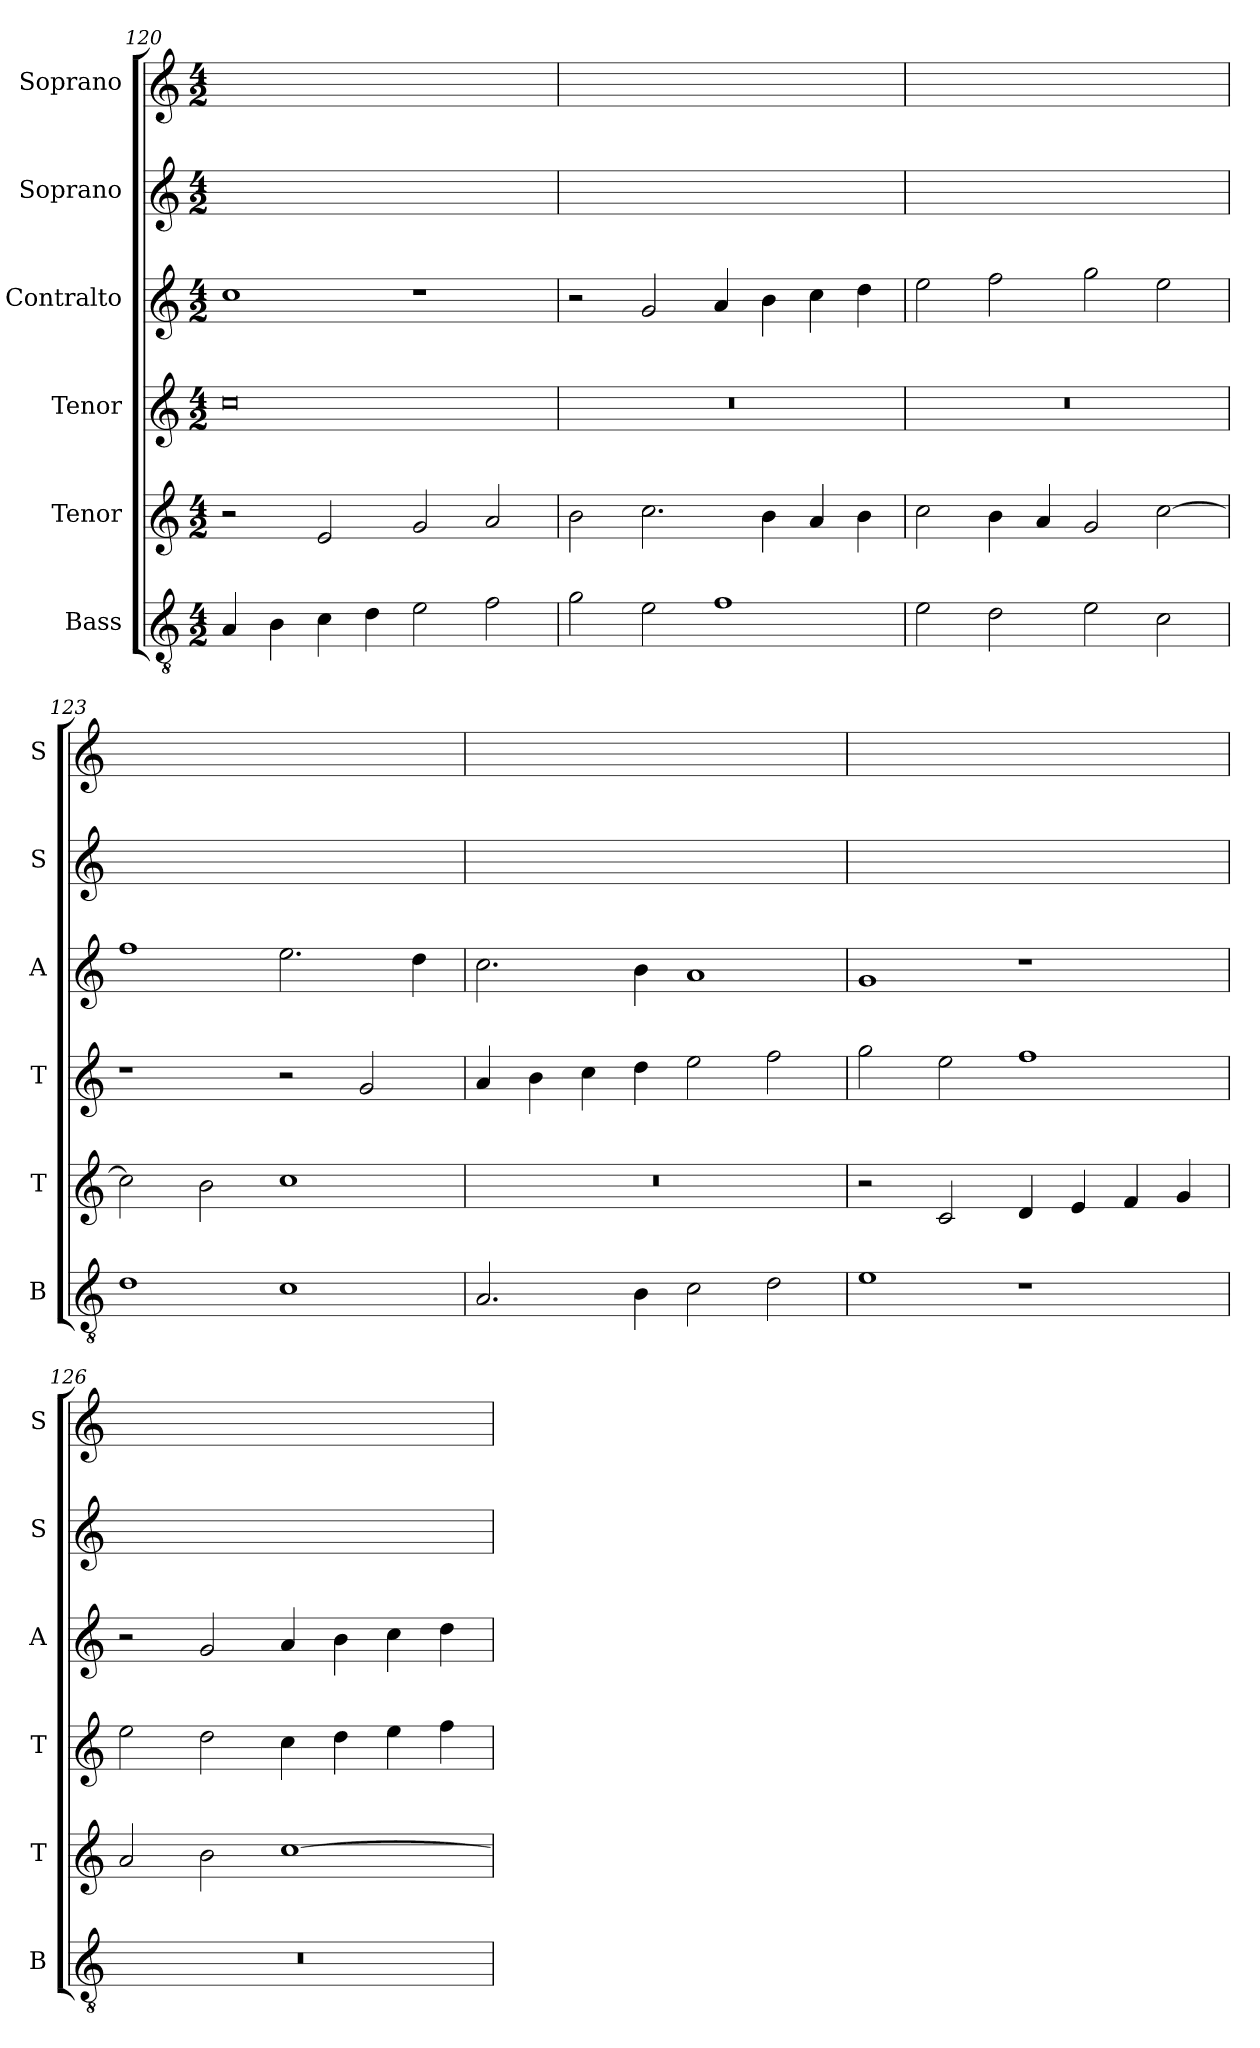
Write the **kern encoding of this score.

**kern	**kern	**kern	**kern	**kern	**kern
*part6	*part5	*part4	*part3	*part2	*part1
*staff6	*staff5	*staff4	*staff3	*staff2	*staff1
*I"Bass	*I"Tenor	*I"Tenor	*I"Contralto	*I"Soprano	*I"Soprano
*I'B	*I'T	*I'T	*I'A	*I'S	*I'S
*clefGv2	*clefG2	*clefG2	*clefG2	*clefG2	*clefG2
*k[]	*k[]	*k[]	*k[]	*k[]	*k[]
*C:ion	*C:ion	*C:ion	*C:ion	*C:ion	*C:ion
*M4/2	*M4/2	*M4/2	*M4/2	*M4/2	*M4/2
=120	=120	=120	=120	=120	=120
4A	2r	0cc	1cc	0ryy	0ryy
4B	.	.	.	.	.
4c	2e	.	.	.	.
4d	.	.	.	.	.
2e	2g	.	1r	.	.
2f	2a	.	.	.	.
=121	=121	=121	=121	=121	=121
2g	2b	0r	2r	0ryy	0ryy
2e	2.cc	.	2g	.	.
1f	.	.	4a	.	.
.	4b	.	4b	.	.
.	4a	.	4cc	.	.
.	4b	.	4dd	.	.
=122	=122	=122	=122	=122	=122
2e	2cc	0r	2ee	0ryy	0ryy
2d	4b	.	2ff	.	.
.	4a	.	.	.	.
2e	2g	.	2gg	.	.
2c	[2cc	.	2ee	.	.
=123	=123	=123	=123	=123	=123
1d	2cc]	1r	1ff	0ryy	0ryy
.	2b	.	.	.	.
1c	1cc	2r	2.ee	.	.
.	.	2g	.	.	.
.	.	.	4dd	.	.
=124	=124	=124	=124	=124	=124
2.A	0r	4a	2.cc	0ryy	0ryy
.	.	4b	.	.	.
.	.	4cc	.	.	.
4B	.	4dd	4b	.	.
2c	.	2ee	1a	.	.
2d	.	2ff	.	.	.
=125	=125	=125	=125	=125	=125
1e	2r	2gg	1g	0ryy	0ryy
.	2c	2ee	.	.	.
1r	4d	1ff	1r	.	.
.	4e	.	.	.	.
.	4f	.	.	.	.
.	4g	.	.	.	.
=126	=126	=126	=126	=126	=126
0r	2a	2ee	2r	0ryy	0ryy
.	2b	2dd	2g	.	.
.	[1cc	4cc	4a	.	.
.	.	4dd	4b	.	.
.	.	4ee	4cc	.	.
.	.	4ff	4dd	.	.
=	=	=	=	=	=
*-	*-	*-	*-	*-	*-
